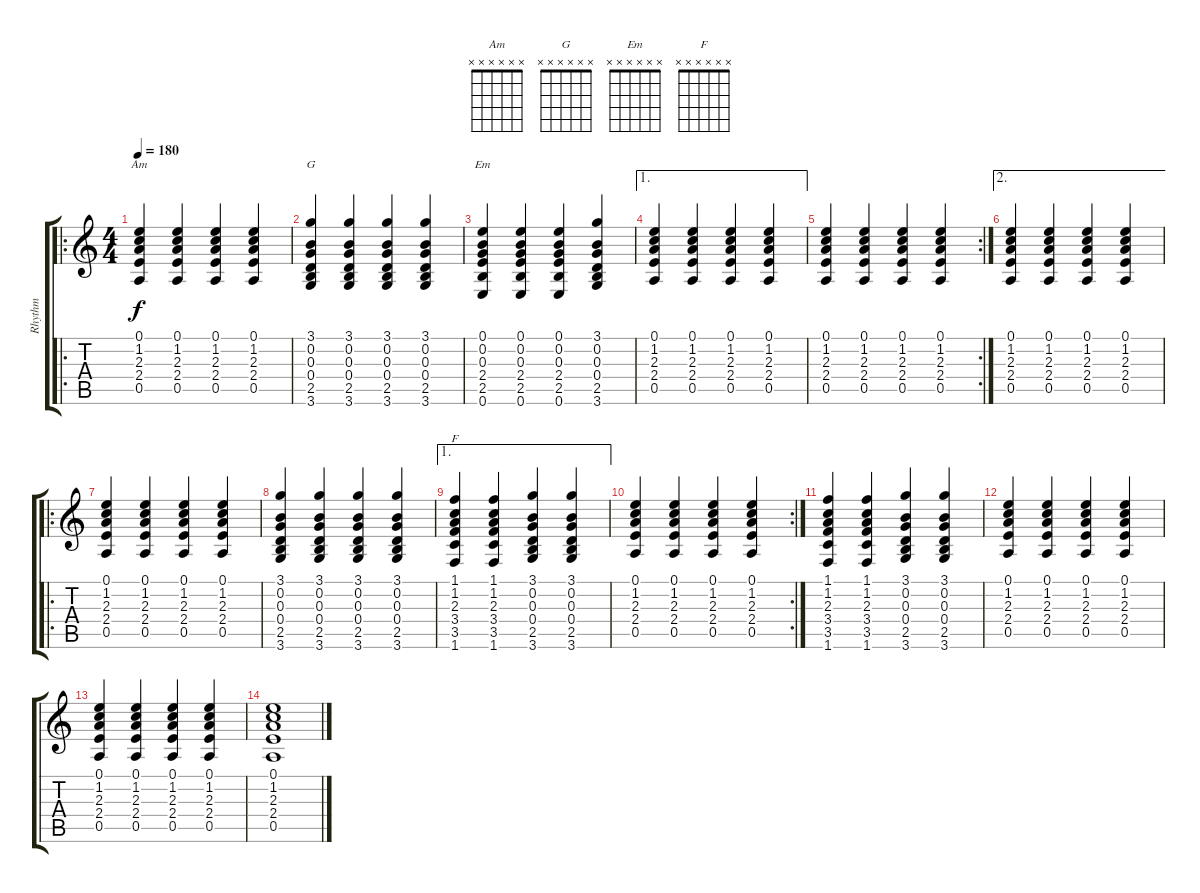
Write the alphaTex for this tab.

\track ("Rhythm" "Rhythm") {instrument acousticguitarnylon}
\staff {score tabs}
\tuning (E4 B3 G3 D3 A2 E2) {hide}
\chord ("Am" x x x x x x) {firstfret 0}
\chord ("G" x x x x x x) {firstfret 0}
\chord ("Em" x x x x x x) {firstfret 0}
\chord ("F" x x x x x x) {firstfret 0}
\ro
\ts (4 4)
\tempo 180
\clef g2
\ks c
(0.1 1.2 2.3 2.4 0.5).4{ch "Am" dy f} (0.1 1.2 2.3 2.4 0.5).4 (0.1 1.2 2.3 2.4 0.5).4 (0.1 1.2 2.3 2.4 0.5).4 |
(3.1 0.2 0.3 0.4 2.5 3.6).4{ch "G"} (3.1 0.2 0.3 0.4 2.5 3.6).4 (3.1 0.2 0.3 0.4 2.5 3.6).4 (3.1 0.2 0.3 0.4 2.5 3.6).4 |
(0.1 0.2 0.3 2.4 2.5 0.6).4{ch "Em"} (0.1 0.2 0.3 2.4 2.5 0.6).4 (0.1 0.2 0.3 2.4 2.5 0.6).4 (3.1 0.2 0.3 0.4 2.5 3.6).4 |
\ae 1
(0.1 1.2 2.3 2.4 0.5).4 (0.1 1.2 2.3 2.4 0.5).4 (0.1 1.2 2.3 2.4 0.5).4 (0.1 1.2 2.3 2.4 0.5).4 |
\rc 2
(0.1 1.2 2.3 2.4 0.5).4 (0.1 1.2 2.3 2.4 0.5).4 (0.1 1.2 2.3 2.4 0.5).4 (0.1 1.2 2.3 2.4 0.5).4 |
\ae 2
(0.1 1.2 2.3 2.4 0.5).4 (0.1 1.2 2.3 2.4 0.5).4 (0.1 1.2 2.3 2.4 0.5).4 (0.1 1.2 2.3 2.4 0.5).4 |
\ro
(0.1 1.2 2.3 2.4 0.5).4 (0.1 1.2 2.3 2.4 0.5).4 (0.1 1.2 2.3 2.4 0.5).4 (0.1 1.2 2.3 2.4 0.5).4 |
(3.1 0.2 0.3 0.4 2.5 3.6).4 (3.1 0.2 0.3 0.4 2.5 3.6).4 (3.1 0.2 0.3 0.4 2.5 3.6).4 (3.1 0.2 0.3 0.4 2.5 3.6).4 |
\ae 1
(1.1 1.2 2.3 3.4 3.5 1.6).4{ch "F"} (1.1 1.2 2.3 3.4 3.5 1.6).4 (3.1 0.2 0.3 0.4 2.5 3.6).4 (3.1 0.2 0.3 0.4 2.5 3.6).4 |
\rc 2
(0.1 1.2 2.3 2.4 0.5).4 (0.1 1.2 2.3 2.4 0.5).4 (0.1 1.2 2.3 2.4 0.5).4 (0.1 1.2 2.3 2.4 0.5).4 |
(1.1 1.2 2.3 3.4 3.5 1.6).4 (1.1 1.2 2.3 3.4 3.5 1.6).4 (3.1 0.2 0.3 0.4 2.5 3.6).4 (3.1 0.2 0.3 0.4 2.5 3.6).4 |
(0.1 1.2 2.3 2.4 0.5).4 (0.1 1.2 2.3 2.4 0.5).4 (0.1 1.2 2.3 2.4 0.5).4 (0.1 1.2 2.3 2.4 0.5).4 |
(0.1 1.2 2.3 2.4 0.5).4 (0.1 1.2 2.3 2.4 0.5).4 (0.1 1.2 2.3 2.4 0.5).4 (0.1 1.2 2.3 2.4 0.5).4 |
(0.1 1.2 2.3 2.4 0.5).1
